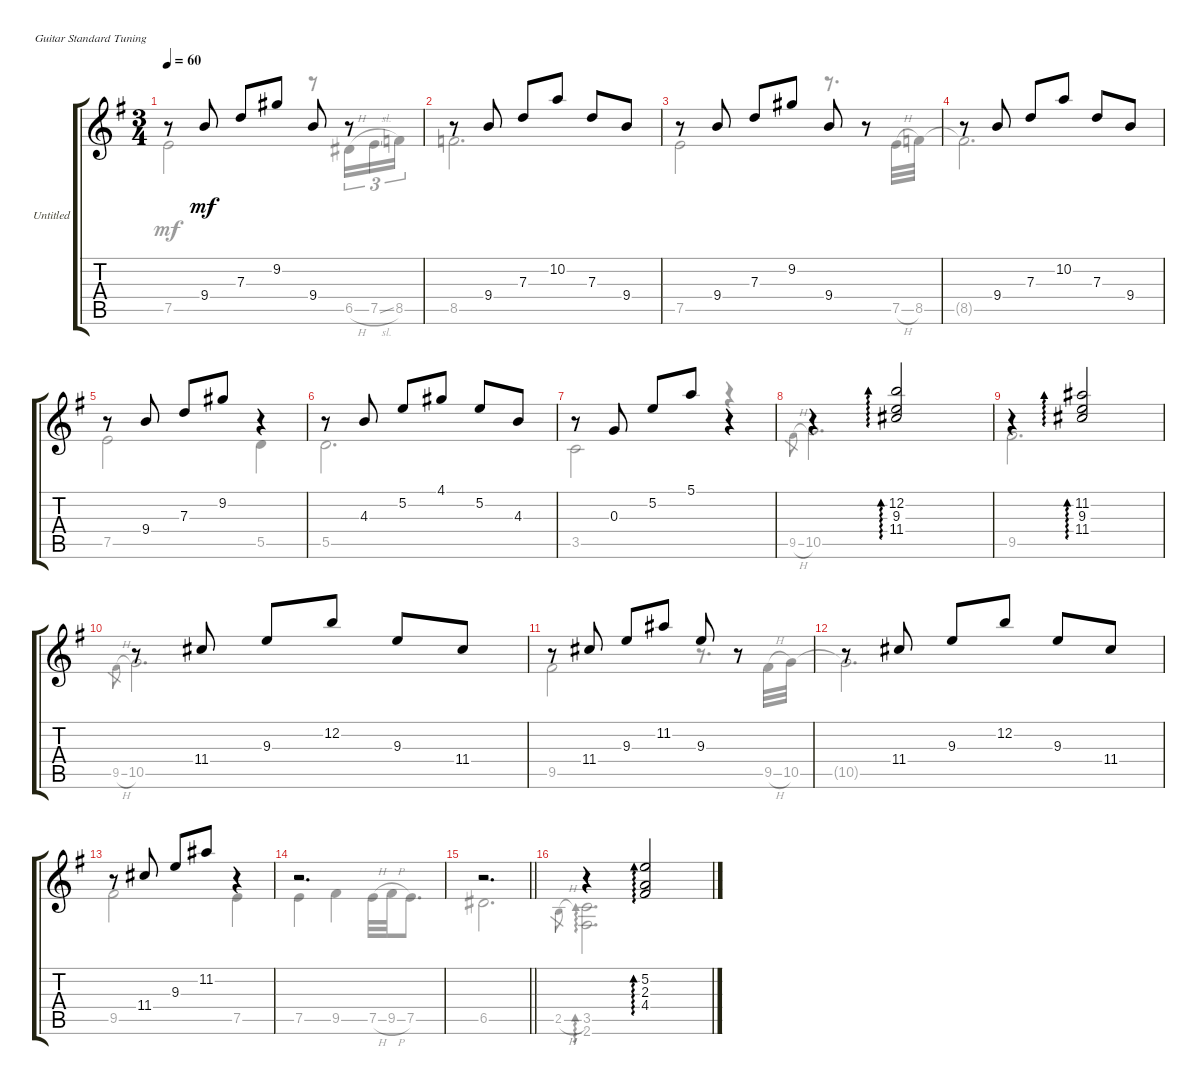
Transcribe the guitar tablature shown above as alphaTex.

\bracketExtendMode groupsimilarinstruments
\firstSystemTrackNameOrientation horizontal
\otherSystemsTrackNameOrientation horizontal
\track ("Untitled" "Untitled") {instrument acousticguitarnylon}
\staff {score tabs}
\tuning (E4 B3 G3 D3 A2 E2)
\voice
\ts (3 4)
\tempo 60
\clef g2
\ks eminor
r.8{dy mf} 9.4.8 7.3.8 9.2.8 9.4.8 r.8 |
r.8 9.4.8 7.3.8 10.2.8 7.3.8 9.4.8 |
r.8 9.4.8 7.3.8 9.2.8 9.4.8 r.8 |
r.8 9.4.8 7.3.8 10.2.8 7.3.8 9.4.8 |
r.8 9.4.8 7.3.8 9.2.8 r.4 |
r.8 4.3.8 5.2.8 4.1.8 5.2.8 4.3.8 |
r.8 0.3.8 5.2.8 5.1.8 r.4 |
r.4 (12.2 9.3 11.4).2{ad 0} |
r.4 (11.2 9.3 11.4).2{ad 0} |
r.8 11.4.8 9.3.8 12.2.8 9.3.8 11.4.8 |
r.8 11.4.8 9.3.8 11.2.8 9.3.8 r.8 |
r.8 11.4.8 9.3.8 12.2.8 9.3.8 11.4.8 |
r.8 11.4.8 9.3.8 11.2.8 r.4 |
r.2{d} |
\barLineRight lightlight
r.2{d} |
r.4{ad 0} (5.2 2.3 4.4).2{ad 0}
\voice
\clef g2
\ottava regular
\simile none
\ks eminor
7.5.2{dy mf} r.8 6.5{h}.16{tu (3 2)} 7.5{sl}.16{tu (3 2)} 8.5.16{tu (3 2)} |
8.5.2{d} |
7.5.2 r.8{d} 7.5{h}.32 8.5.32 |
8.5{t}.2{d} |
7.5.2 5.5.4 |
5.5.2{d} |
3.5.2 r.4 |
9.5{h}.8{gr} 10.5.2{d} |
9.5.2{d} |
9.5{h}.8{gr} 10.5.2{d} |
9.5.2 r.8{d} 9.5{h}.32 10.5.32 |
10.5{t}.2{d} |
9.5.2 7.5.4 |
7.5.4 9.5.4 7.5{h}.32 9.5{h}.32 7.5.8{d} |
\barLineRight lightlight
6.5.2{d} |
2.5{h}.8{gr} (3.5 2.6).2{d ad 0}
